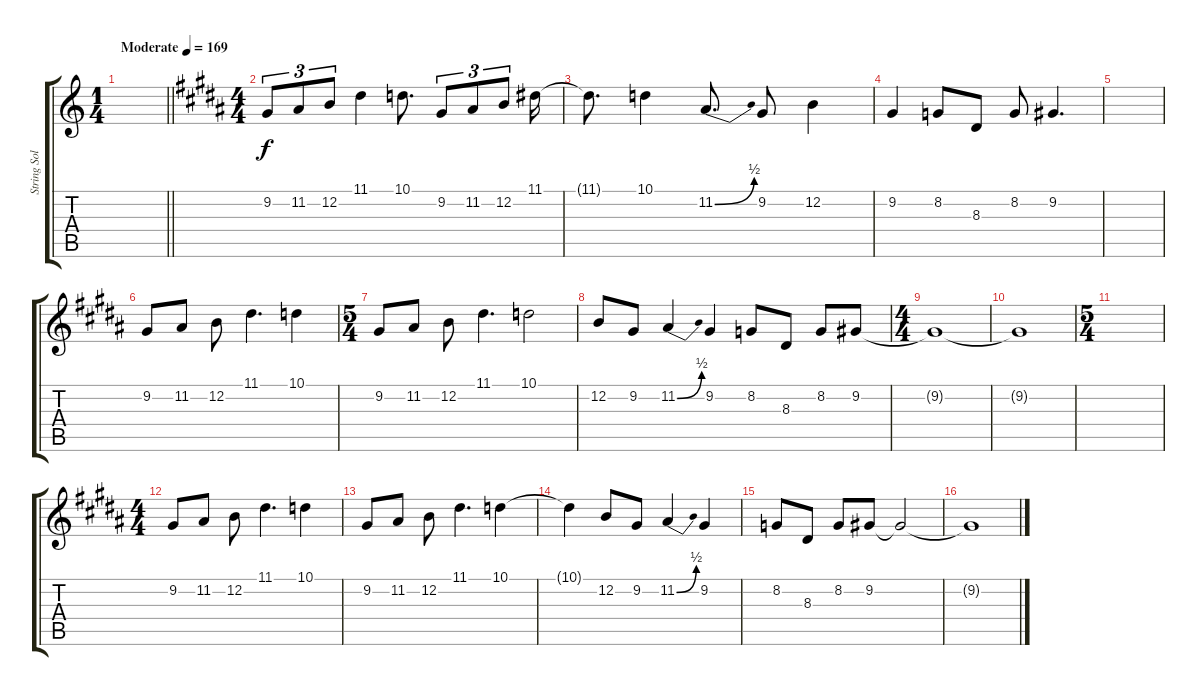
\track ("String Solo" "String Sol") {instrument violin}
\staff {score tabs}
\tuning (E4 B3 G3 D3 A2 E2) {hide}
\ts (1 4)
\tempo (169 "Moderate")
\clef g2
\barLineRight lightlight
\ks c
|
\ts (4 4)
\ks b
9.2.8{tu (3 2)} 11.2.8{tu (3 2)} 12.2.8{tu (3 2)} 11.1.4 10.1.8{d} 9.2.8{tu (3 2)} 11.2.8{tu (3 2)} 12.2.8{tu (3 2)} 11.1.16 |
11.1{t}.8{d} 10.1.4 11.2{be (bend 0 0 60 2)}.8{d} 9.2.8 12.2.4 |
9.2.4 8.2.8 8.3.8 8.2.8 9.2.4{d} |
|
9.2.8 11.2.8 12.2.8 11.1.4{d} 10.1.4 |
\ts (5 4)
9.2.8 11.2.8 12.2.8 11.1.4{d} 10.1.2 |
12.2.8 9.2.8 11.2{be (bend 0 0 60 2)}.4 9.2.4 8.2.8 8.3.8 8.2.8 9.2.8 |
\ts (4 4)
9.2{t}.1 |
9.2{t}.1 |
\ts (5 4)
|
\ts (4 4)
9.2.8 11.2.8 12.2.8 11.1.4{d} 10.1.4 |
9.2.8 11.2.8 12.2.8 11.1.4{d} 10.1.4 |
10.1{t}.4 12.2.8 9.2.8 11.2{be (bend 0 0 60 2)}.4 9.2.4 |
8.2.8 8.3.8 8.2.8 9.2.8 9.2{t}.2 |
9.2{t}.1
